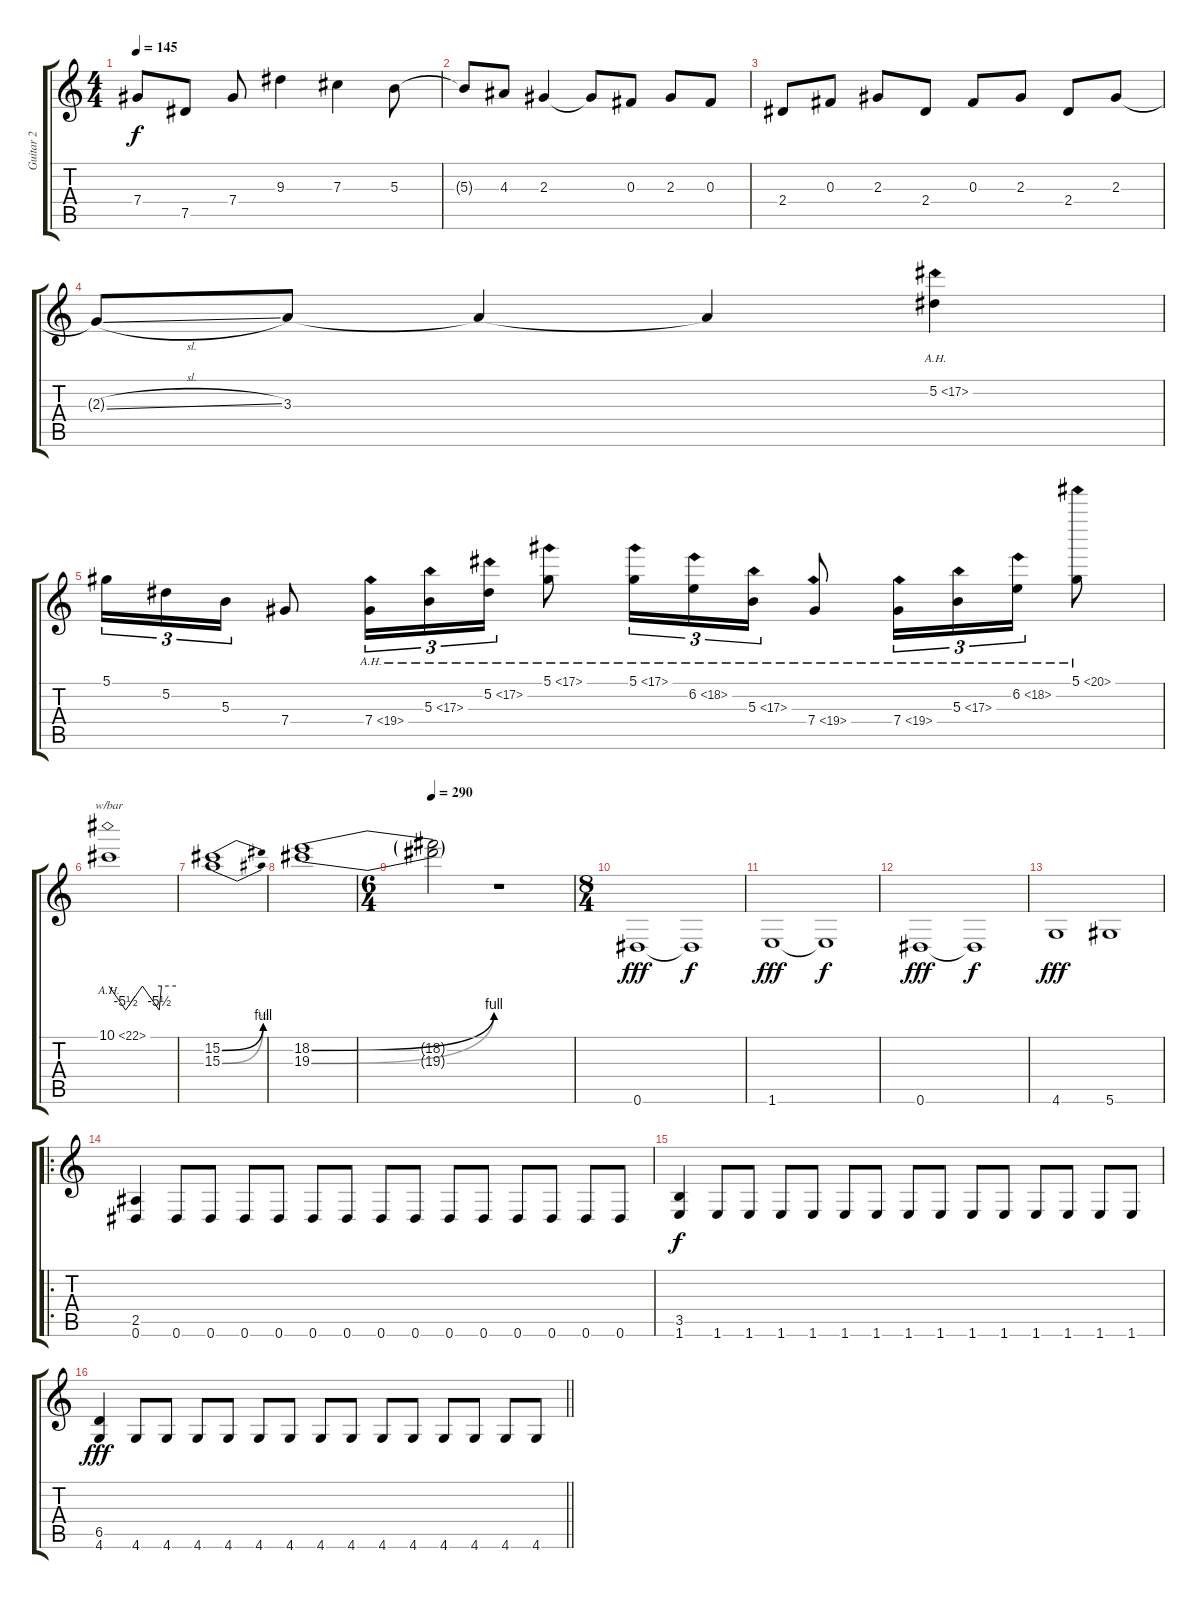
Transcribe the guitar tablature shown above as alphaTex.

\track ("Guitar 2" "Guitar 2") {instrument distortionguitar}
\staff {score tabs}
\tuning (Eb4 Bb3 Gb3 Db3 Ab2 Eb2) {hide}
\ts (4 4)
\tempo 145
\clef g2
\ks c
7.4.8{dy f} 7.5.8 7.4.8 9.3.4 7.3.4 5.3.8 |
5.3{t}.8 4.3.8 2.3.4 2.3{t}.8 0.3.8 2.3.8 0.3.8 |
2.4.8 0.3.8 2.3.8 2.4.8 0.3.8 2.3.8 2.4.8 2.3.8 |
2.3{sl t}.8 3.3.8 3.3{t}.4 3.3{t}.4 5.2{ah 12}.4 |
5.1.16{tu (3 2)} 5.2.16{tu (3 2)} 5.3.16{tu (3 2)} 7.4.8 7.4{ah 12}.16{tu (3 2)} 5.3{ah 12}.16{tu (3 2)} 5.2{ah 12}.16{tu (3 2)} 5.1{ah 12}.8 5.1{ah 12}.16{tu (3 2)} 6.2{ah 12}.16{tu (3 2)} 5.3{ah 12}.16{tu (3 2)} 7.4{ah 12}.8 7.4{ah 12}.16{tu (3 2)} 5.3{ah 12}.16{tu (3 2)} 6.2{ah 12}.16{tu (3 2)} 5.1{ah 15}.8 |
10.1{ah 12}.1{tbe (custom default 0 0 15 -22 30 0 45 -22 47 0 60 0)} |
(15.2{be (bend 0 0 60 4)} 15.3{be (bend 0 0 60 2)}).1 |
(18.2{be (bend 0 0 60 4)} 19.3{be (bend 0 0 60 4)}).1 |
\ts (6 4)
\tempo 290
(18.2{t} 19.3{t}).2 r.1 |
\ts (8 4)
0.6.1{dy fff} 0.6{t}.1{dy f} |
1.6.1{dy fff} 1.6{t}.1{dy f} |
0.6.1{dy fff} 0.6{t}.1{dy f} |
4.6.1{dy fff} 5.6.1 |
\ro
(2.5 0.6).4 0.6.8 0.6.8 0.6.8 0.6.8 0.6.8 0.6.8 0.6.8 0.6.8 0.6.8 0.6.8 0.6.8 0.6.8 0.6.8 0.6.8 |
(3.5 1.6).4{dy f} 1.6.8 1.6.8 1.6.8 1.6.8 1.6.8 1.6.8 1.6.8 1.6.8 1.6.8 1.6.8 1.6.8 1.6.8 1.6.8 1.6.8 |
\barLineRight lightlight
(6.5 4.6).4{dy fff} 4.6.8 4.6.8 4.6.8 4.6.8 4.6.8 4.6.8 4.6.8 4.6.8 4.6.8 4.6.8 4.6.8 4.6.8 4.6.8 4.6.8
